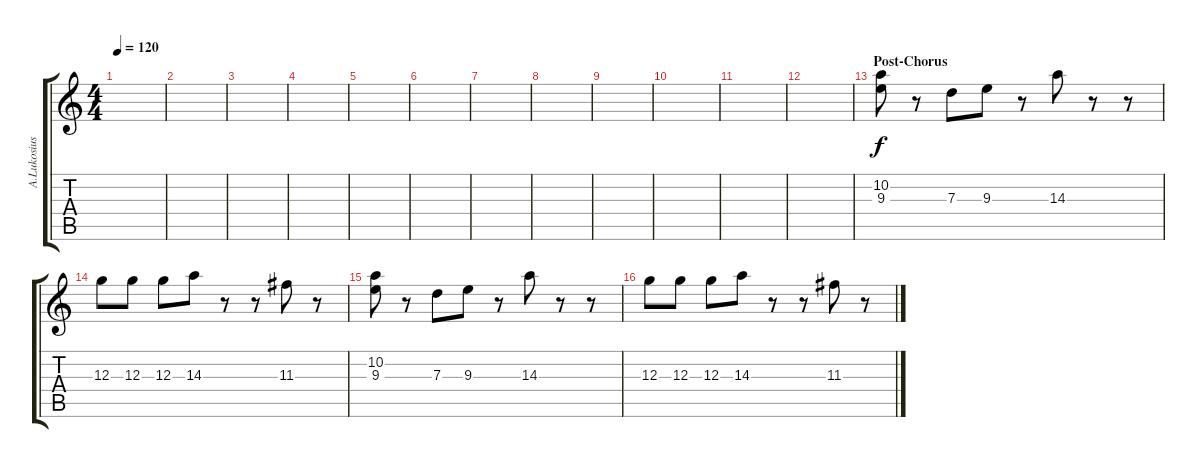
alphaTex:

\track ("A.Lukosius {O" "A.Lukosius") {instrument celesta}
\staff {score tabs}
\tuning (E5 B4 G4 D4 A3 E3) {hide}
\ts (4 4)
\tempo 120
\clef g2
\ks c
|
|
|
|
|
|
|
|
|
|
|
|
\section ("" "Post-Chorus")
(10.2 9.3).8{volume 10 balance 6 instrument celesta} r.8 7.3.8 9.3.8 r.8 14.3.8 r.8 r.8 |
12.3.8 12.3.8 12.3.8 14.3.8 r.8 r.8 11.3.8 r.8 |
(10.2 9.3).8 r.8 7.3.8 9.3.8 r.8 14.3.8 r.8 r.8 |
12.3.8 12.3.8 12.3.8 14.3.8 r.8 r.8 11.3.8 r.8
